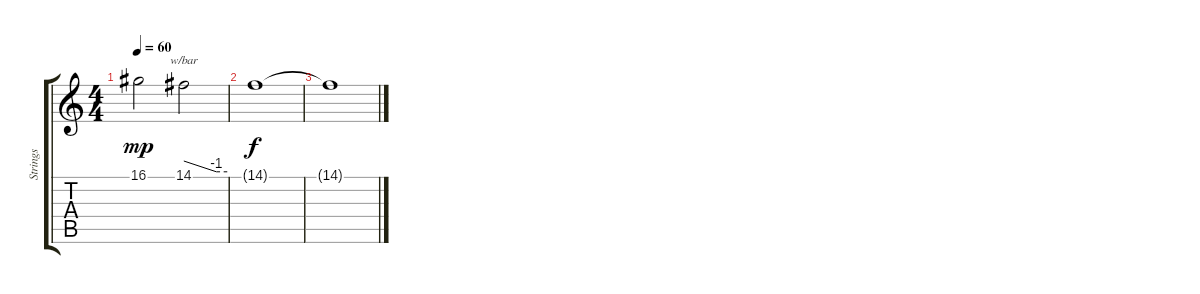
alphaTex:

\track ("Strings" "Strings") {instrument stringensemble1}
\staff {score tabs}
\tuning (E4 B3 G3 D3 A2 E2) {hide}
\ts (4 4)
\tempo 60
\clef g2
\ks c
16.1.2{dy mp} 14.1.2{tbe (custom default 0 0 45 -4 60 -4)} |
14.1{t}.1{dy f volume 0} |
14.1{t}.1
